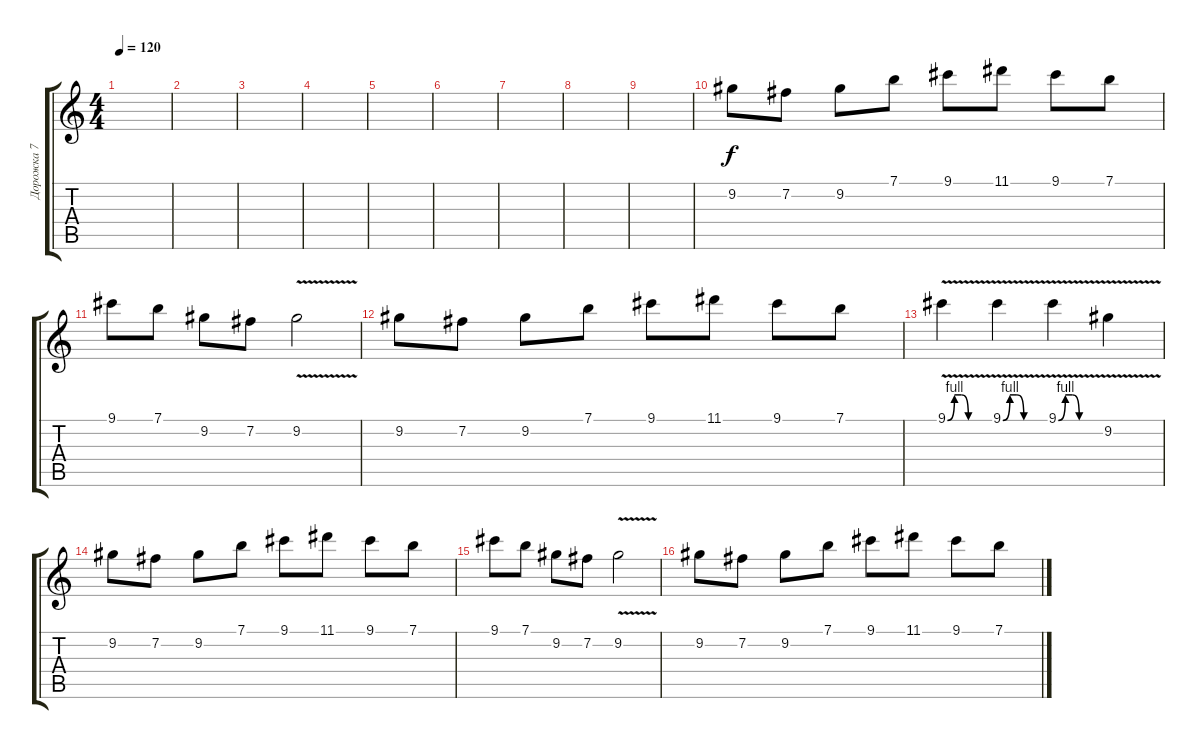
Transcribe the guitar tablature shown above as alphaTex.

\track ("Дорожка 7" "Дорожка 7") {instrument electricguitarclean}
\staff {score tabs}
\tuning (E4 B3 G3 D3 A2 E2) {hide}
\ts (4 4)
\tempo 120
\clef g2
\ks c
|
|
|
|
|
|
|
|
|
9.2.8{dy f instrument electricguitarjazz} 7.2.8 9.2.8 7.1.8 9.1.8 11.1.8 9.1.8 7.1.8 |
9.1.8 7.1.8 9.2.8 7.2.8 9.2{v}.2 |
9.2.8 7.2.8 9.2.8 7.1.8 9.1.8 11.1.8 9.1.8 7.1.8 |
9.1{be (custom 0 0 10 4 20 4 30 0 60 0) v}.4 9.1{be (custom 0 0 10 4 20 4 30 0 60 0) v}.4 9.1{be (custom 0 0 10 4 20 4 30 0 60 0) v}.4 9.2{v}.4 |
9.2.8 7.2.8 9.2.8 7.1.8 9.1.8 11.1.8 9.1.8 7.1.8 |
9.1.8 7.1.8 9.2.8 7.2.8 9.2{v}.2 |
9.2.8 7.2.8 9.2.8 7.1.8 9.1.8 11.1.8 9.1.8 7.1.8
